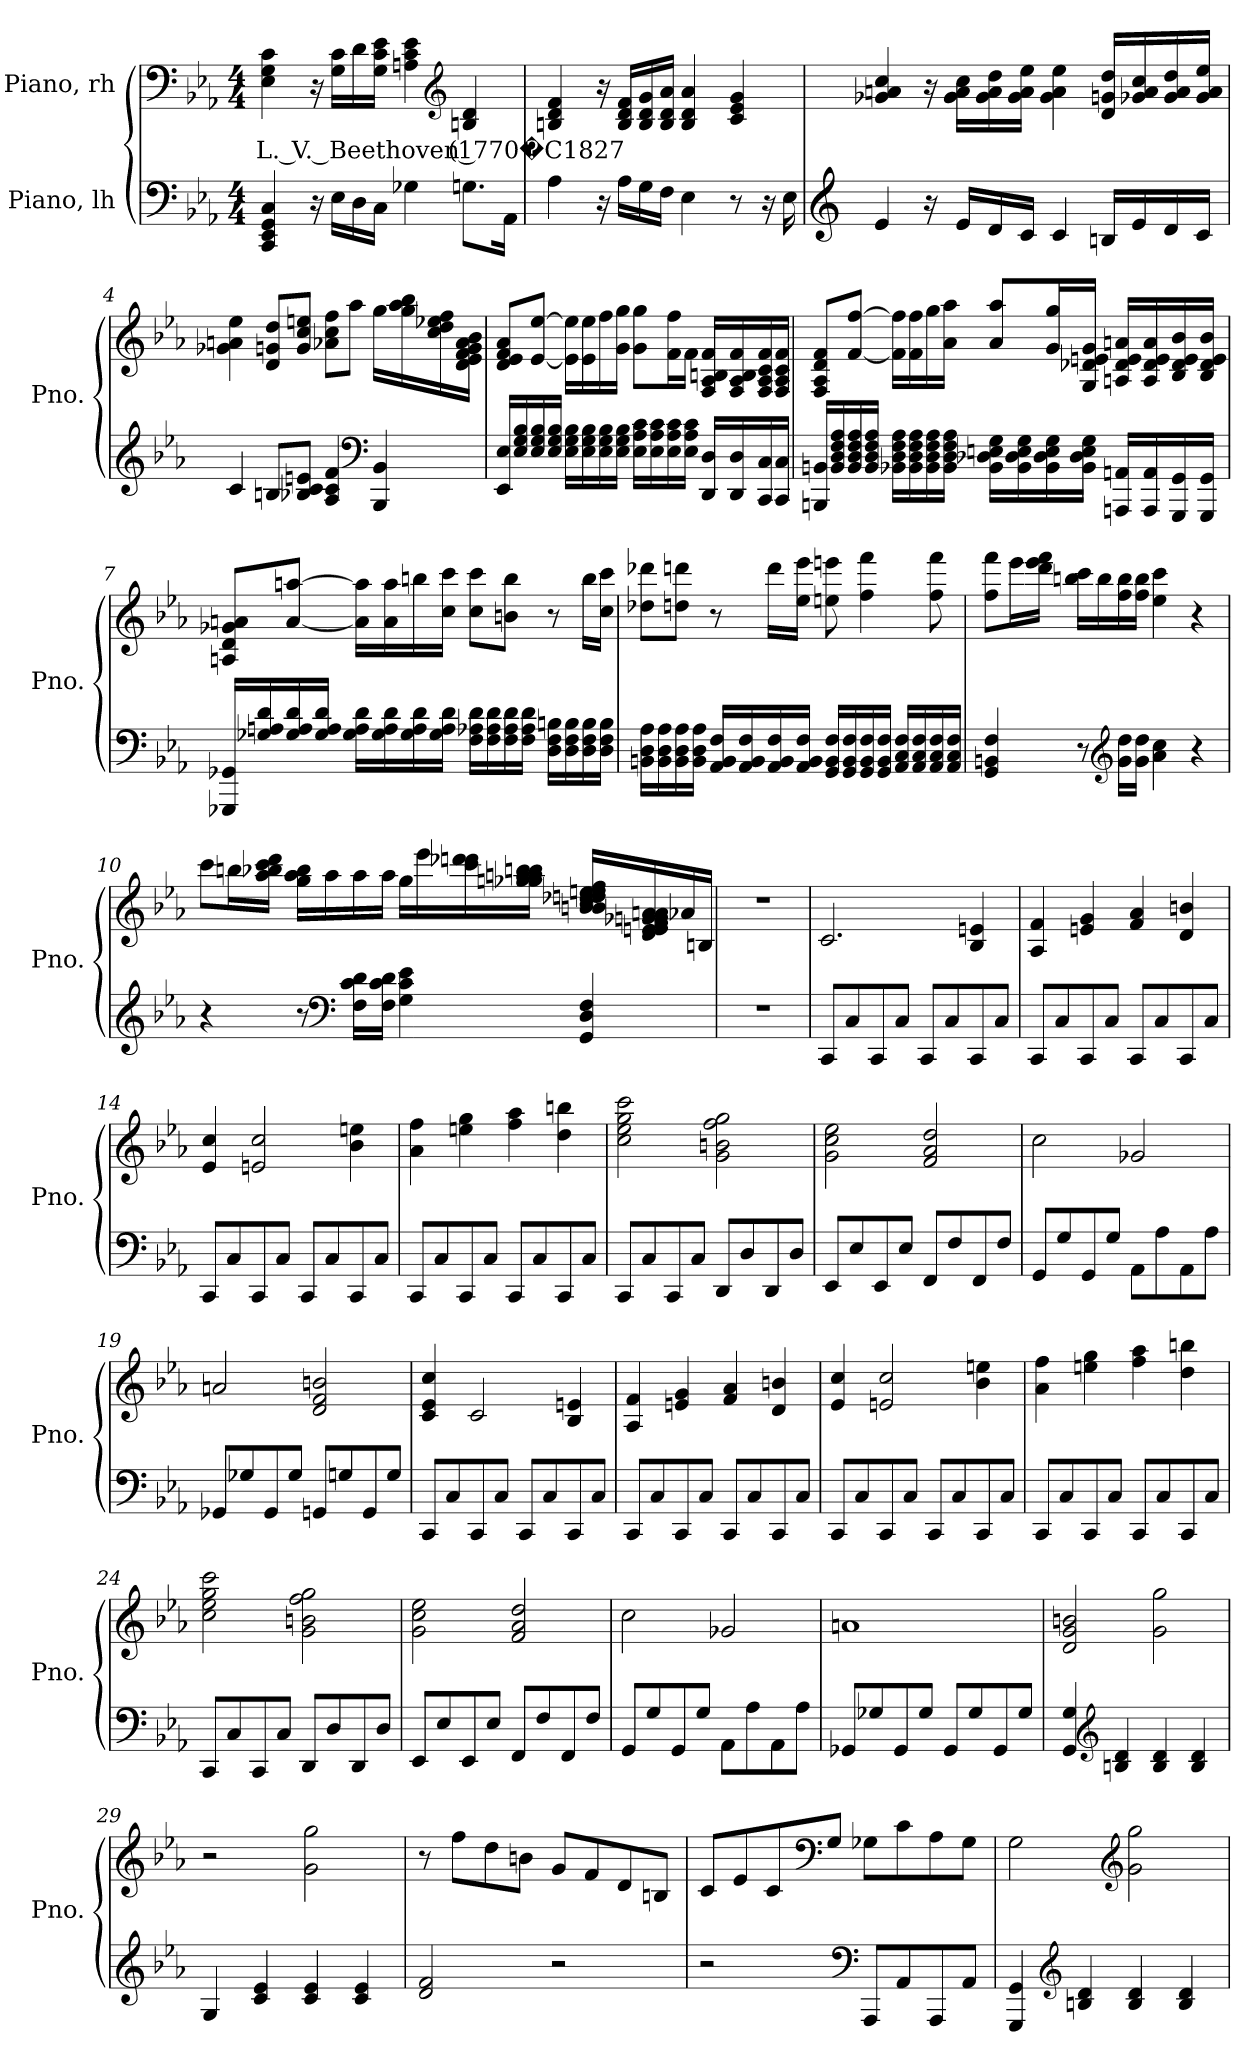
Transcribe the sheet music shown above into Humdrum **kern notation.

**kern	**kern	**text
*part2	*part1	*part1
*staff2	*staff1	*staff1
*I"Piano, lh	*I"Piano, rh	*
*I'Pno.	*I'Pno.	*
*clefF4	*clefF4	*
*k[b-e-a-]	*k[b-e-a-]	*
*M4/4	*M4/4	*
*MM288	*MM288	*
=1	=1	=1
!	!	!LO:LY:b
4CC/ 4EE-/ 4GG/ 4C/	4E-\ 4G\ 4c\	L. V. Beethoven (1770�C1827
16r	16r	.
16E-\LL	16G\ 16c\LL	.
16D\	16d\	.
16C\JJ	16G\ 16c\ 16e-\JJ	.
4G-X\	4An\ 4c\ 4e-\	.
*	*clefG2	*
8.Gn\L	4Bn/ 4d/	.
16AA-\Jk	.	.
=2	=2	=2
4A-\	4Bn/ 4d/ 4f/	.
16r	16r	.
16A-\LL	16B/ 16d/ 16f/LL	.
16G\	16B/ 16d/ 16g/	.
16F\JJ	16B/ 16d/ 16a-/JJ	.
4E-\	4B/ 4d/ 4a-/	.
8r	4c/ 4e-/ 4g/	.
16r	.	.
16E-\	.	.
!!LO:LB:g=z
=3	=3	=3
*clefG2	*	*
4e-/	4g-X/ 4an/ 4cc/	.
16r	16r	.
16e-/LL	16g-\ 16a\ 16cc\LL	.
16d/	16g-\ 16a\ 16dd\	.
16c/JJ	16g-\ 16a\ 16ee-\JJ	.
4c/	4g-\ 4a\ 4ee-\	.
16Bn/LL	16d/ 16gn/ 16dd/LL	.
16e-/	16g-X/ 16a/ 16cc/	.
16d/	16g-/ 16a/ 16dd/	.
16c/JJ	16g-/ 16a/ 16ee-/JJ	.
=4	=4	=4
4c/	4g-X\ 4an\ 4ee-\	.
8Bn/L	8d/ 8gn/ 8dd/L	.
8B-X/ 8c/ 8en/J	8g/ 8cc/ 8een/J	.
4A-/ 4c/ 4f/	8a-X\ 8cc\ 8ff\L	.
.	8aa-\J	.
*clefF4	*	*
4BBB-/ 4BB-/	16gg\LL	.
.	16gg\ 16aa-\ 16bb-\	.
.	16cc\ 16dd\ 16ee-X\ 16ff\	.
.	16d\ 16e-\ 16f\ 16g\ 16a-\ 16b-\JJ	.
!!LO:LB:g=z
=5	=5	=5
16EE-/ 16E-/LL	8d/ 8e-/ 8f/ 8a-/L	.
16E-/ 16G/ 16B-/	.	.
16E-/ 16G/ 16B-/	[8e-/ [8ee-/J	.
16E-/ 16G/ 16B-/JJ	.	.
16E-\ 16G\ 16B-\LL	16e-\] 16ee-\]LL	.
16E-\ 16G\ 16B-\	16e-\ 16ee-\	.
16E-\ 16G\ 16B-\	16ff\	.
16E-\ 16G\ 16B-\JJ	16g\ 16gg\JJ	.
16E-\ 16A-\ 16c\LL	8g\ 8gg\L	.
16E-\ 16A-\ 16c\	.	.
16E-\ 16A-\ 16c\	16f\ 16ff\L	.
16E-\ 16A-\ 16c\JJ	16f\JJ	.
16DD/ 16D/LL	16F/ 16A-/ 16Bn/ 16f/LL	.
16DD/ 16D/	16F/ 16A-/ 16B/ 16f/	.
16CC/ 16C/	16F/ 16A-/ 16c/ 16f/	.
16CC/ 16C/JJ	16F/ 16A-/ 16c/ 16f/JJ	.
!!LO:LB:g=z
=6	=6	=6
16BBBn/ 16BBn/LL	8F/ 8A-/ 8d/ 8f/L	.
16BB/ 16D/ 16F/ 16A-/	.	.
16BB/ 16D/ 16F/ 16A-/	[8f/ [8ff/J	.
16BB/ 16D/ 16F/ 16A-/JJ	.	.
16BB-X\ 16D\ 16F\ 16A-\LL	16f\] 16ff\]LL	.
16BB-\ 16D\ 16F\ 16A-\	16f\ 16ff\	.
16BB-\ 16D\ 16F\ 16A-\	16gg\	.
16BB-\ 16D\ 16F\ 16A-\JJ	16a-\ 16aa-\JJ	.
16BB-\ 16D-X\ 16En\ 16G\LL	8a-/ 8aa-/L	.
16BB-\ 16D-\ 16E\ 16G\	.	.
16BB-\ 16D-\ 16E\ 16G\	16g/ 16gg/L	.
16BB-\ 16D-\ 16E\ 16G\JJ	16G/ 16d-X/ 16en/ 16g/JJ	.
16AAAn/ 16AAn/LL	16An/ 16d-/ 16e/ 16an/LL	.
16AAA/ 16AA/	16A/ 16d-/ 16e/ 16a/	.
16GGG/ 16GG/	16B-/ 16d-/ 16e/ 16b-/	.
16GGG/ 16GG/JJ	16B-/ 16d-/ 16e/ 16b-/JJ	.
!!LO:LB:g=z
=7	=7	=7
16GGG-X/ 16GG-X/LL	8An/ 8d/ 8g-X/ 8an/L	.
16G-X/ 16An/ 16d/	.	.
16G-/ 16A/ 16d/	[8a/ [8aan/J	.
16G-/ 16A/ 16d/JJ	.	.
16G-\ 16A\ 16d\LL	16a\] 16aa\]LL	.
16G-\ 16A\ 16d\	16a\ 16aa\	.
16G-\ 16A\ 16d\	16bbn\	.
16G-\ 16A\ 16d\JJ	16cc\ 16ccc\JJ	.
16F\ 16A-X\ 16d\LL	8cc\ 8ccc\L	.
16F\ 16A-\ 16d\	.	.
16F\ 16A-\ 16d\	8bn\ 8bb\J	.
16F\ 16A-\ 16d\JJ	.	.
16D\ 16F\ 16Bn\LL	8r	.
16D\ 16F\ 16B\	.	.
16D\ 16F\ 16B\	16bb\LL	.
16D\ 16F\ 16B\JJ	16cc\ 16ccc\JJ	.
!!LO:LB:g=z
=8	=8	=8
16BBn\ 16D\ 16A-\LL	8dd-X\ 8ddd-X\L	.
16BB\ 16D\ 16A-\	.	.
16BB\ 16D\ 16A-\	8ddn\ 8dddn\J	.
16BB\ 16D\ 16A-\JJ	.	.
16AA-/ 16BB/ 16F/LL	8r	.
16AA-/ 16BB/ 16F/	.	.
16AA-/ 16BB/ 16F/	16ddd\LL	.
16AA-/ 16BB/ 16F/JJ	16ee-\ 16eee-\JJ	.
16GG/ 16BB/ 16F/LL	8een\ 8eeen\	.
16GG/ 16BB/ 16F/	.	.
16GG/ 16BB/ 16F/	4ff\ 4fff\	.
16GG/ 16BB/ 16F/JJ	.	.
16AA-/ 16C/ 16F/LL	.	.
16AA-/ 16C/ 16F/	.	.
16AA-/ 16C/ 16F/	8ff\ 8fff\	.
16AA-/ 16C/ 16F/JJ	.	.
=9	=9	=9
4GG/ 4BBn/ 4F/	8ff\ 8fff\L	.
.	16eee-\L	.
.	16ddd\ 16eee-\ 16fff\JJ	.
8r	16bbn\ 16ccc\LL	.
.	16bb\	.
*clefG2	*	*
16g\ 16dd\LL	16ff\ 16bb\	.
16g\ 16dd\JJ	16ff\ 16bb\JJ	.
4a-\ 4cc\	4ee-\ 4ccc\	.
4r	4r	.
!!LO:PB:g=z
=10	=10	=10
4r	8ccc\L	.
.	16bbn\L	.
.	16aa-\ 16bb-X\ 16ccc\ 16ddd\JJ	.
8r	16gg\ 16aa-\ 16bb-\LL	.
.	16aa-\	.
*clefF4	*	*
16F\ 16c\ 16d\LL	16aa-\	.
16F\ 16c\ 16d\JJ	16aa-\JJ	.
4G\ 4c\ 4e-\	16gg\LL	.
.	16eee-\	.
.	16ccc\ 16ddd-X\ 16dddn\	.
.	16gg-X\ 16ggn\ 16aa-\ 16aan\ 16bb-\ 16bbn\JJ	.
4GG/ 4D/ 4F/	16b-/ 16bn/ 16cc/ 16dd-X/ 16ddn/ 16ee-/ 16een/ 16ff/LL	.
.	16d/ 16e-/ 16en/ 16f/ 16g-X/ 16gn/ 16a-/ 16an/	.
.	16a-X/	.
.	16Bn/JJ	.
=11	=11	=11
1r	1r	.
!!LO:LB:g=z
=12	=12	=12
8CC/L	2.c/	.
8C/	.	.
8CC/	.	.
8C/J	.	.
8CC/L	.	.
8C/	.	.
8CC/	4B-/ 4en/	.
8C/J	.	.
=13	=13	=13
8CC/L	4A-/ 4f/	.
8C/	.	.
8CC/	4en/ 4g/	.
8C/J	.	.
8CC/L	4f/ 4a-/	.
8C/	.	.
8CC/	4d/ 4bn/	.
8C/J	.	.
=14	=14	=14
8CC/L	4e-/ 4cc/	.
8C/	.	.
8CC/	2en/ 2cc/	.
8C/J	.	.
8CC/L	.	.
8C/	.	.
8CC/	4b-\ 4een\	.
8C/J	.	.
=15	=15	=15
8CC/L	4a-\ 4ff\	.
8C/	.	.
8CC/	4een\ 4gg\	.
8C/J	.	.
8CC/L	4ff\ 4aa-\	.
8C/	.	.
8CC/	4dd\ 4bbn\	.
8C/J	.	.
=16	=16	=16
8CC/L	2cc\ 2ee-\ 2gg\ 2ccc\	.
8C/	.	.
8CC/	.	.
8C/J	.	.
8DD/L	2g\ 2bn\ 2ff\ 2gg\	.
8D/	.	.
8DD/	.	.
8D/J	.	.
!!LO:LB:g=z
=17	=17	=17
8EE-/L	2g\ 2cc\ 2ee-\	.
8E-/	.	.
8EE-/	.	.
8E-/J	.	.
8FF/L	2f/ 2a-/ 2dd/	.
8F/	.	.
8FF/	.	.
8F/J	.	.
=18	=18	=18
8GG/L	2cc\	.
8G/	.	.
8GG/	.	.
8G/J	.	.
8AA-\L	2g-X/	.
8A-\	.	.
8AA-\	.	.
8A-\J	.	.
=19	=19	=19
8GG-X/L	2an/	.
8G-X/	.	.
8GG-/	.	.
8G-/J	.	.
8GGn/L	2d/ 2f/ 2bn/	.
8Gn/	.	.
8GG/	.	.
8G/J	.	.
=20	=20	=20
8CC/L	4c/ 4e-/ 4cc/	.
8C/	.	.
8CC/	2c/	.
8C/J	.	.
8CC/L	.	.
8C/	.	.
8CC/	4B-/ 4en/	.
8C/J	.	.
!!LO:LB:g=z
=21	=21	=21
8CC/L	4A-/ 4f/	.
8C/	.	.
8CC/	4en/ 4g/	.
8C/J	.	.
8CC/L	4f/ 4a-/	.
8C/	.	.
8CC/	4d/ 4bn/	.
8C/J	.	.
=22	=22	=22
8CC/L	4e-/ 4cc/	.
8C/	.	.
8CC/	2en/ 2cc/	.
8C/J	.	.
8CC/L	.	.
8C/	.	.
8CC/	4b-\ 4een\	.
8C/J	.	.
=23	=23	=23
8CC/L	4a-\ 4ff\	.
8C/	.	.
8CC/	4een\ 4gg\	.
8C/J	.	.
8CC/L	4ff\ 4aa-\	.
8C/	.	.
8CC/	4dd\ 4bbn\	.
8C/J	.	.
=24	=24	=24
8CC/L	2cc\ 2ee-\ 2gg\ 2ccc\	.
8C/	.	.
8CC/	.	.
8C/J	.	.
8DD/L	2g\ 2bn\ 2ff\ 2gg\	.
8D/	.	.
8DD/	.	.
8D/J	.	.
=25	=25	=25
8EE-/L	2g\ 2cc\ 2ee-\	.
8E-/	.	.
8EE-/	.	.
8E-/J	.	.
8FF/L	2f/ 2a-/ 2dd/	.
8F/	.	.
8FF/	.	.
8F/J	.	.
!!LO:LB:g=z
=26	=26	=26
8GG/L	2cc\	.
8G/	.	.
8GG/	.	.
8G/J	.	.
8AA-\L	2g-X/	.
8A-\	.	.
8AA-\	.	.
8A-\J	.	.
=27	=27	=27
8GG-X/L	1an	.
8G-X/	.	.
8GG-/	.	.
8G-/J	.	.
8GG-/L	.	.
8G-/	.	.
8GG-/	.	.
8G-/J	.	.
=28	=28	=28
4GG/ 4G/	2d/ 2g/ 2bn/	.
*clefG2	*	*
4Bn/ 4d/	.	.
4B/ 4d/	2g\ 2gg\	.
4B/ 4d/	.	.
=29	=29	=29
4G/	2r	.
4c/ 4e-/	.	.
4c/ 4e-/	2g\ 2gg\	.
4c/ 4e-/	.	.
=30	=30	=30
2d/ 2f/	8r	.
.	8ff\L	.
.	8dd\	.
.	8bn\J	.
2r	8g/L	.
.	8f/	.
.	8d/	.
.	8Bn/J	.
!!LO:LB:g=z
=31	=31	=31
2r	8c/L	.
.	8e-/	.
.	8c/	.
*	*clefF4	*
.	8G/J	.
*clefF4	*	*
8AAA-/L	8G-X\L	.
8AA-/	8c\	.
8AAA-/	8A-\	.
8AA-/J	8G-\J	.
=32	=32	=32
4GGG/ 4GG/	2G\	.
*clefG2	*	*
4Bn/ 4d/	.	.
*	*clefG2	*
4B/ 4d/	2g\ 2gg\	.
4B/ 4d/	.	.
=	=	=
*-	*-	*-
